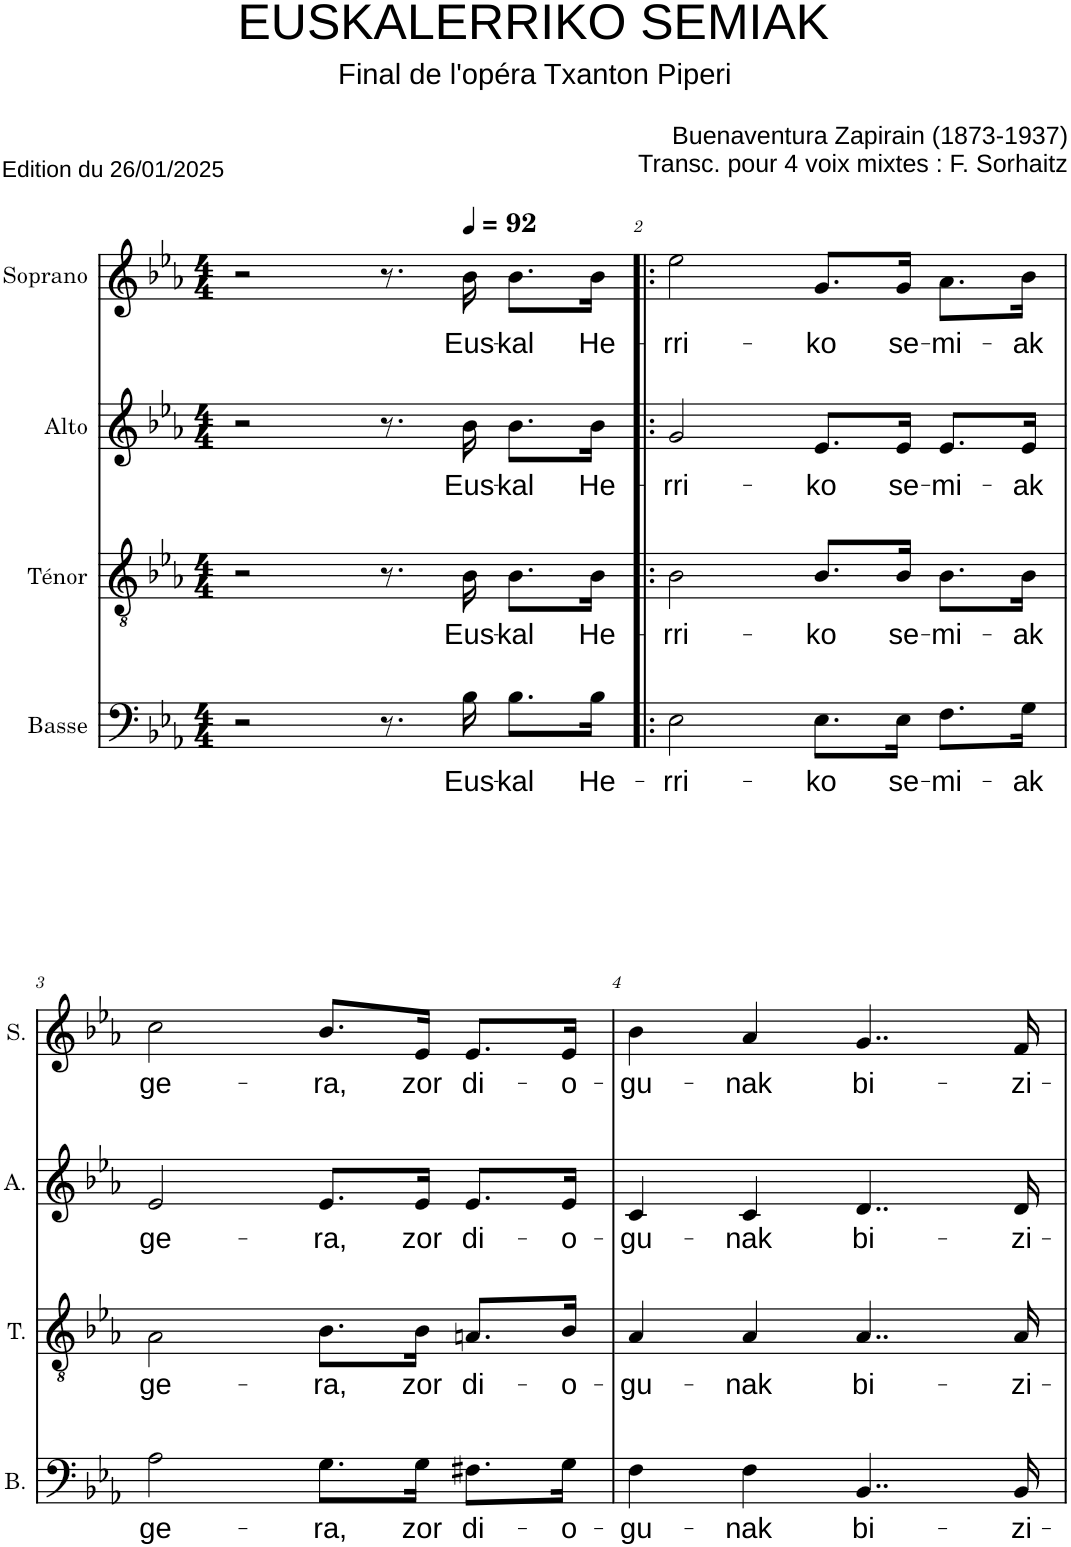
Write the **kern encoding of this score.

**kern	**text	**kern	**text	**kern	**text	**kern	**text
*part4	*part4	*part3	*part3	*part2	*part2	*part1	*part1
*staff4	*staff4	*staff3	*staff3	*staff2	*staff2	*staff1	*staff1
*I"Basse	*	*I"Ténor	*	*I"Alto	*	*I"Soprano	*
*I'B.	*	*I'T.	*	*I'A.	*	*I'S.	*
*clefF4	*	*clefGv2	*	*clefG2	*	*clefG2	*
*k[b-e-a-]	*	*k[b-e-a-]	*	*k[b-e-a-]	*	*k[b-e-a-]	*
*M4/4	*	*M4/4	*	*M4/4	*	*M4/4	*
=1	=1	=1	=1	=1	=1	=1	=1
2r	.	2r	.	2r	.	2r	.
8.r	.	8.r	.	8.r	.	8.r	.
*	*	*	*	*	*	*MM92	*
!	!LO:LY:b	!	!LO:LY:b	!	!LO:LY:b	!	!LO:LY:b
16B-\	Eus-	16B-\	Eus-	16b-\	Eus-	16b-\	Eus-
!	!LO:LY:b	!	!LO:LY:b	!	!LO:LY:b	!	!LO:LY:b
8.B-\L	-kal	8.B-\L	-kal	8.b-\L	-kal	8.b-\L	-kal
!	!LO:LY:b	!	!LO:LY:b	!	!LO:LY:b	!	!LO:LY:b
16B-\Jk	He-	16B-\Jk	He-	16b-\Jk	He-	16b-\Jk	He-
=2!|:	=2!|:	=2!|:	=2!|:	=2!|:	=2!|:	=2!|:	=2!|:
!	!LO:LY:b	!	!LO:LY:b	!	!LO:LY:b	!	!LO:LY:b
2E-\	-rri-	2B-\	-rri-	2g/	-rri-	2ee-\	-rri-
!	!LO:LY:b	!	!LO:LY:b	!	!LO:LY:b	!	!LO:LY:b
8.E-\L	-ko	8.B-/L	-ko	8.e-/L	-ko	8.g/L	-ko
!	!LO:LY:b	!	!LO:LY:b	!	!LO:LY:b	!	!LO:LY:b
16E-\Jk	se-	16B-/Jk	se-	16e-/Jk	se-	16g/Jk	se-
!	!LO:LY:b	!	!LO:LY:b	!	!LO:LY:b	!	!LO:LY:b
8.F\L	-mi-	8.B-\L	-mi-	8.e-/L	-mi-	8.a-\L	-mi-
!	!LO:LY:b	!	!LO:LY:b	!	!LO:LY:b	!	!LO:LY:b
16G\Jk	-ak	16B-\Jk	-ak	16e-/Jk	-ak	16b-\Jk	-ak
!!LO:LB:g=z
=3	=3	=3	=3	=3	=3	=3	=3
!	!LO:LY:b	!	!LO:LY:b	!	!LO:LY:b	!	!LO:LY:b
2A-\	ge-	2A-\	ge-	2e-/	ge-	2cc\	ge-
!	!LO:LY:b	!	!LO:LY:b	!	!LO:LY:b	!	!LO:LY:b
8.G\L	-ra,	8.B-\L	-ra,	8.e-/L	-ra,	8.b-/L	-ra,
!	!LO:LY:b	!	!LO:LY:b	!	!LO:LY:b	!	!LO:LY:b
16G\Jk	zor	16B-\Jk	zor	16e-/Jk	zor	16e-/Jk	zor
!	!LO:LY:b	!	!LO:LY:b	!	!LO:LY:b	!	!LO:LY:b
8.F#X\L	di-	8.An/L	di-	8.e-/L	di-	8.e-/L	di-
!	!LO:LY:b	!	!LO:LY:b	!	!LO:LY:b	!	!LO:LY:b
16G\Jk	-o-	16B-/Jk	-o-	16e-/Jk	-o-	16e-/Jk	-o-
=4	=4	=4	=4	=4	=4	=4	=4
!	!LO:LY:b	!	!LO:LY:b	!	!LO:LY:b	!	!LO:LY:b
4F\	-gu-	4A-/	-gu-	4c/	-gu-	4b-\	-gu-
!	!LO:LY:b	!	!LO:LY:b	!	!LO:LY:b	!	!LO:LY:b
4F\	-nak	4A-/	-nak	4c/	-nak	4a-/	-nak
!	!LO:LY:b	!	!LO:LY:b	!	!LO:LY:b	!	!LO:LY:b
4..BB-/	bi-	4..A-/	bi-	4..d/	bi-	4..g/	bi-
!	!LO:LY:b	!	!LO:LY:b	!	!LO:LY:b	!	!LO:LY:b
16BB-/	-zi-	16A-/	-zi-	16d/	-zi-	16f/	-zi-
=	=	=	=	=	=	=	=
*-	*-	*-	*-	*-	*-	*-	*-
